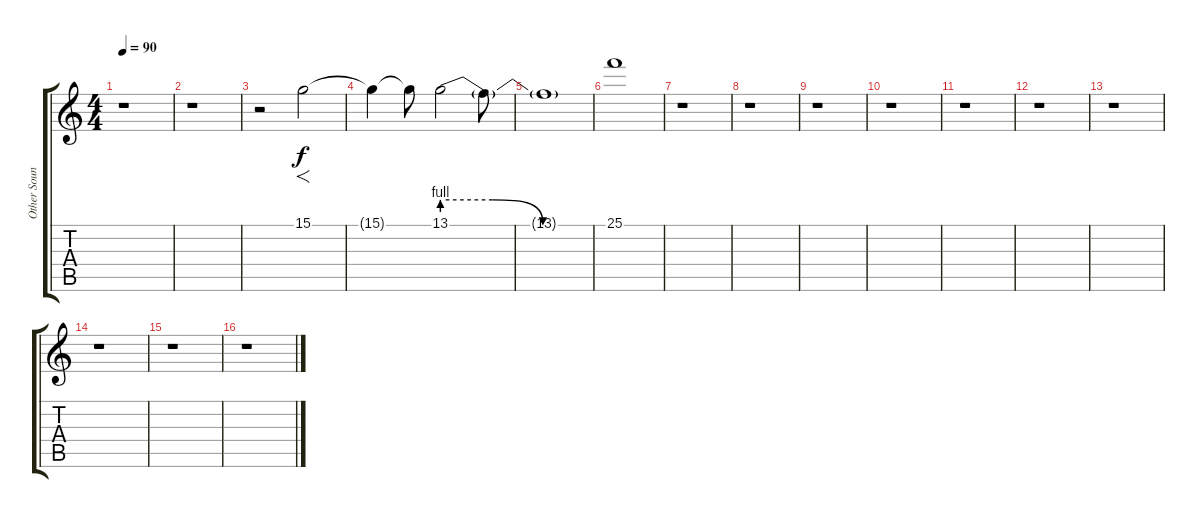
\track ("Other Sounds:" "Other Soun") {instrument lead2sawtooth}
\staff {score tabs}
\tuning (E4 B3 G3 D3 A2 E2) {hide}
\ts (4 4)
\tempo 90
\clef g2
\ks c
r.1{dy f} |
r.1 |
r.2 15.1.2{f} |
15.1{t}.4 15.1{t}.8 13.1{be (custom 0 4 20 4 40 0 60 0)}.2 13.1{t}.8 |
13.1{t}.1 |
25.1.1 |
r.1 |
r.1 |
r.1 |
r.1 |
r.1 |
r.1 |
r.1 |
r.1 |
r.1 |
r.1
